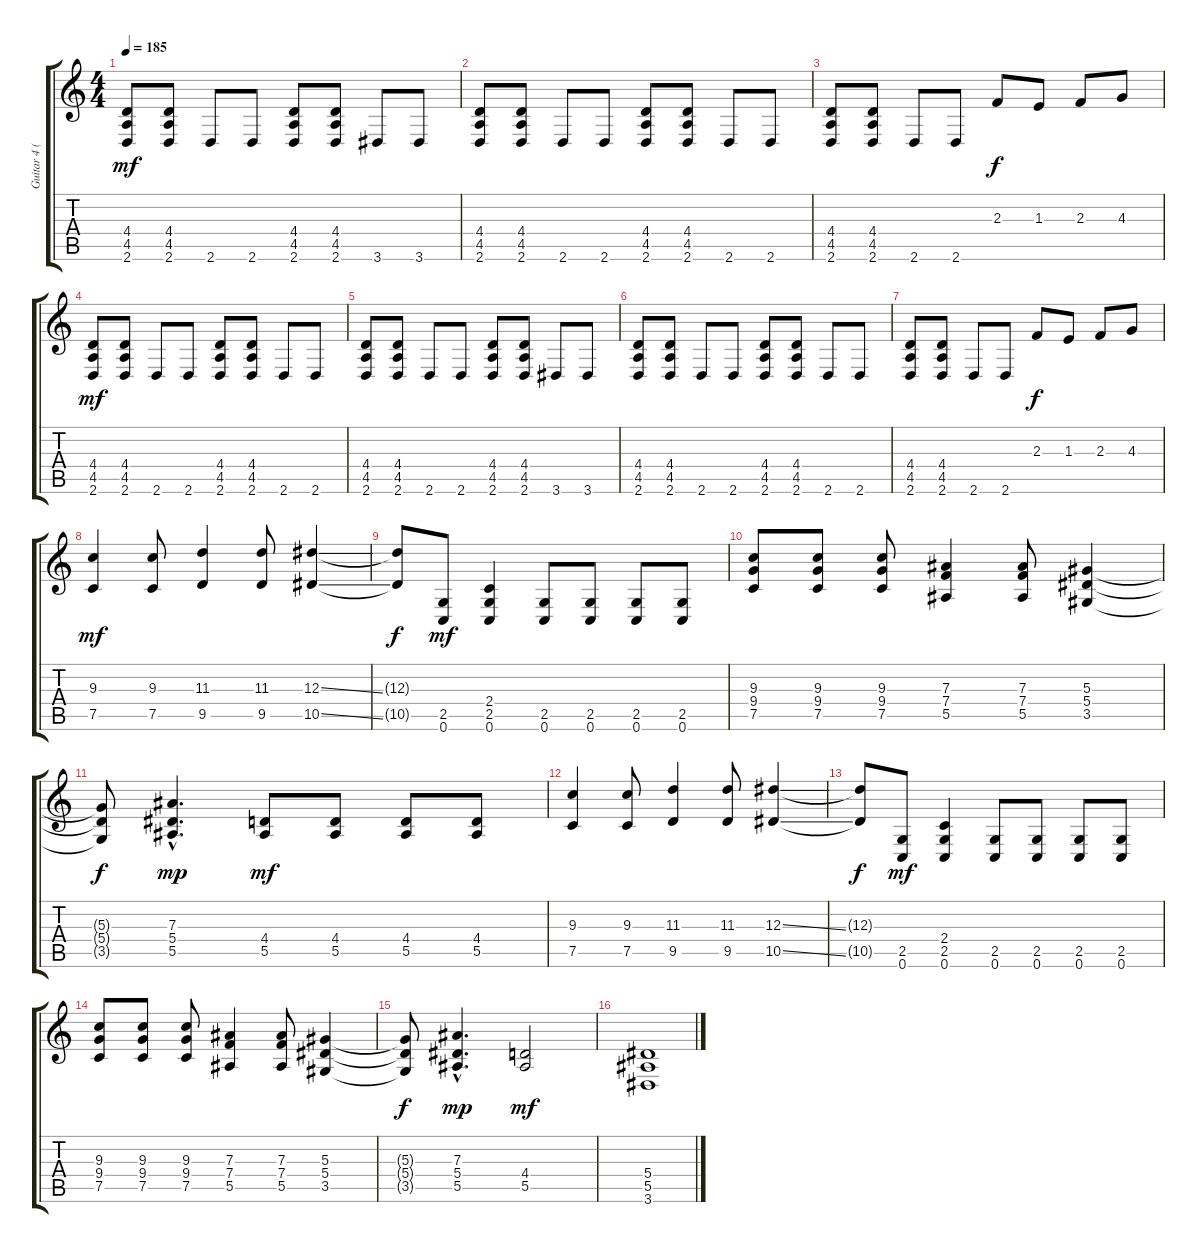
\track ("Guitar 4 (Rhytm)" "Guitar 4 (") {instrument distortionguitar}
\staff {score tabs}
\tuning (C4 G3 Eb3 Bb2 F2 C2) {hide}
\ts (4 4)
\tempo 185
\clef g2
\ks c
(4.4 4.5 2.6).8{dy mf} (4.4 4.5 2.6).8 2.6.8 2.6.8 (4.4 4.5 2.6).8 (4.4 4.5 2.6).8 3.6.8 3.6.8 |
(4.4 4.5 2.6).8 (4.4 4.5 2.6).8 2.6.8 2.6.8 (4.4 4.5 2.6).8 (4.4 4.5 2.6).8 2.6.8 2.6.8 |
(4.4 4.5 2.6).8 (4.4 4.5 2.6).8 2.6.8 2.6.8 2.3.8{dy f} 1.3.8 2.3.8 4.3.8 |
(4.4 4.5 2.6).8{dy mf} (4.4 4.5 2.6).8 2.6.8 2.6.8 (4.4 4.5 2.6).8 (4.4 4.5 2.6).8 2.6.8 2.6.8 |
(4.4 4.5 2.6).8 (4.4 4.5 2.6).8 2.6.8 2.6.8 (4.4 4.5 2.6).8 (4.4 4.5 2.6).8 3.6.8 3.6.8 |
(4.4 4.5 2.6).8 (4.4 4.5 2.6).8 2.6.8 2.6.8 (4.4 4.5 2.6).8 (4.4 4.5 2.6).8 2.6.8 2.6.8 |
(4.4 4.5 2.6).8 (4.4 4.5 2.6).8 2.6.8 2.6.8 2.3.8{dy f} 1.3.8 2.3.8 4.3.8 |
(9.3 7.5).4{dy mf} (9.3 7.5).8 (11.3 9.5).4 (11.3 9.5).8 (12.3{ss} 10.5{ss}).4 |
(12.3{t} 10.5{t}).8{dy f} (2.5 0.6).8{dy mf} (2.4 2.5 0.6).4 (2.5 0.6).8 (2.5 0.6).8 (2.5 0.6).8 (2.5 0.6).8 |
(9.3 9.4 7.5).8 (9.3 9.4 7.5).8 (9.3 9.4 7.5).8 (7.3 7.4 5.5).4 (7.3 7.4 5.5).8 (5.3 5.4 3.5).4 |
(5.3{t} 5.4{t} 3.5{t}).8{dy f} (7.3{hac} 5.4{hac} 5.5{hac}).4{d dy mp} (4.4 5.5).8{dy mf} (4.4 5.5).8 (4.4 5.5).8 (4.4 5.5).8 |
(9.3 7.5).4 (9.3 7.5).8 (11.3 9.5).4 (11.3 9.5).8 (12.3{ss} 10.5{ss}).4 |
(12.3{t} 10.5{t}).8{dy f} (2.5 0.6).8{dy mf} (2.4 2.5 0.6).4 (2.5 0.6).8 (2.5 0.6).8 (2.5 0.6).8 (2.5 0.6).8 |
(9.3 9.4 7.5).8 (9.3 9.4 7.5).8 (9.3 9.4 7.5).8 (7.3 7.4 5.5).4 (7.3 7.4 5.5).8 (5.3 5.4 3.5).4 |
(5.3{t} 5.4{t} 3.5{t}).8{dy f} (7.3{hac} 5.4{hac} 5.5{hac}).4{d dy mp} (4.4 5.5).2{dy mf} |
(5.4 5.5 3.6).1{balance 14}
